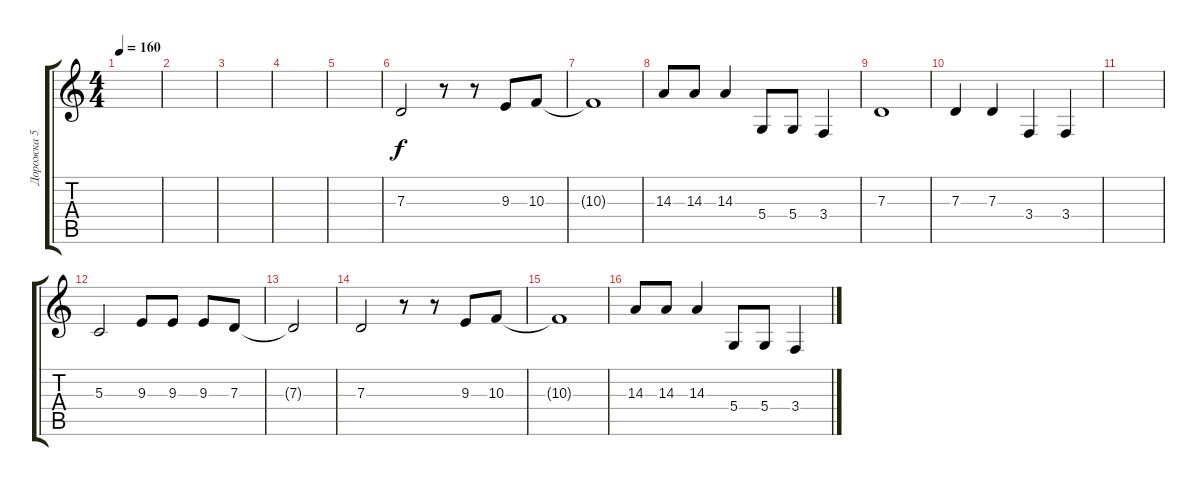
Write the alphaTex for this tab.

\track ("Дорожка 5" "Дорожка 5") {instrument lead6voice}
\staff {score tabs}
\tuning (E4 B3 G3 D3 A2 E2) {hide}
\ts (4 4)
\tempo 160
\clef g2
\ks c
|
|
|
|
|
7.3.2 r.8 r.8 9.3.8 10.3.8 |
10.3{t}.1 |
14.3.8 14.3.8 14.3.4 5.4.8 5.4.8 3.4.4 |
7.3.1 |
7.3.4 7.3.4 3.4.4 3.4.4 |
|
5.3.2 9.3.8 9.3.8 9.3.8 7.3.8 |
7.3{t}.2 |
7.3.2 r.8 r.8 9.3.8 10.3.8 |
10.3{t}.1 |
14.3.8 14.3.8 14.3.4 5.4.8 5.4.8 3.4.4
